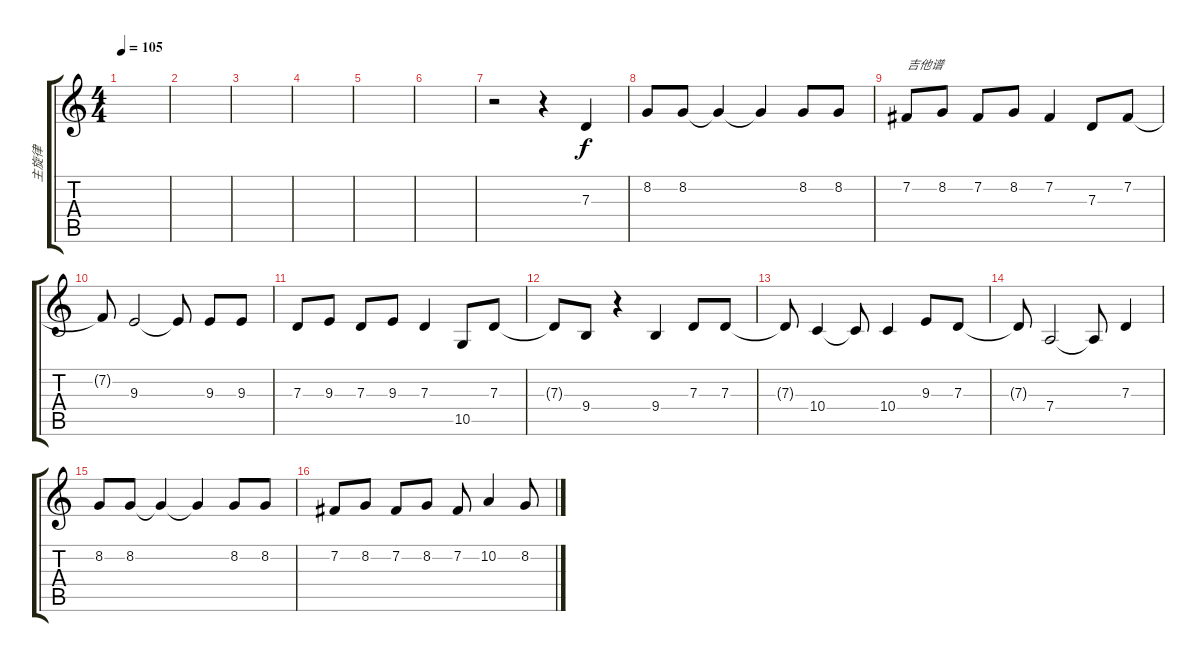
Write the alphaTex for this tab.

\track ("主旋律" "主旋律") {instrument electricgrandpiano}
\staff {score tabs}
\tuning (E4 B3 G3 D3 A2 E2) {hide}
\ts (4 4)
\tempo 105
\clef g2
\ks c
|
|
|
|
|
|
r.2 r.4 7.3.4 |
8.2.8 8.2.8 8.2{t}.4 8.2{t}.4 8.2.8 8.2.8 |
7.2.8{txt "吉他谱"} 8.2.8 7.2.8 8.2.8 7.2.4 7.3.8 7.2.8 |
7.2{t}.8 9.3.2 9.3{t}.8 9.3.8 9.3.8 |
7.3.8 9.3.8 7.3.8 9.3.8 7.3.4 10.5.8 7.3.8 |
7.3{t}.8 9.4.8 r.4 9.4.4 7.3.8 7.3.8 |
7.3{t}.8 10.4.4 10.4{t}.8 10.4.4 9.3.8 7.3.8 |
7.3{t}.8 7.4.2 7.4{t}.8 7.3.4 |
8.2.8 8.2.8 8.2{t}.4 8.2{t}.4 8.2.8 8.2.8 |
7.2.8 8.2.8 7.2.8 8.2.8 7.2.8 10.2.4 8.2.8
